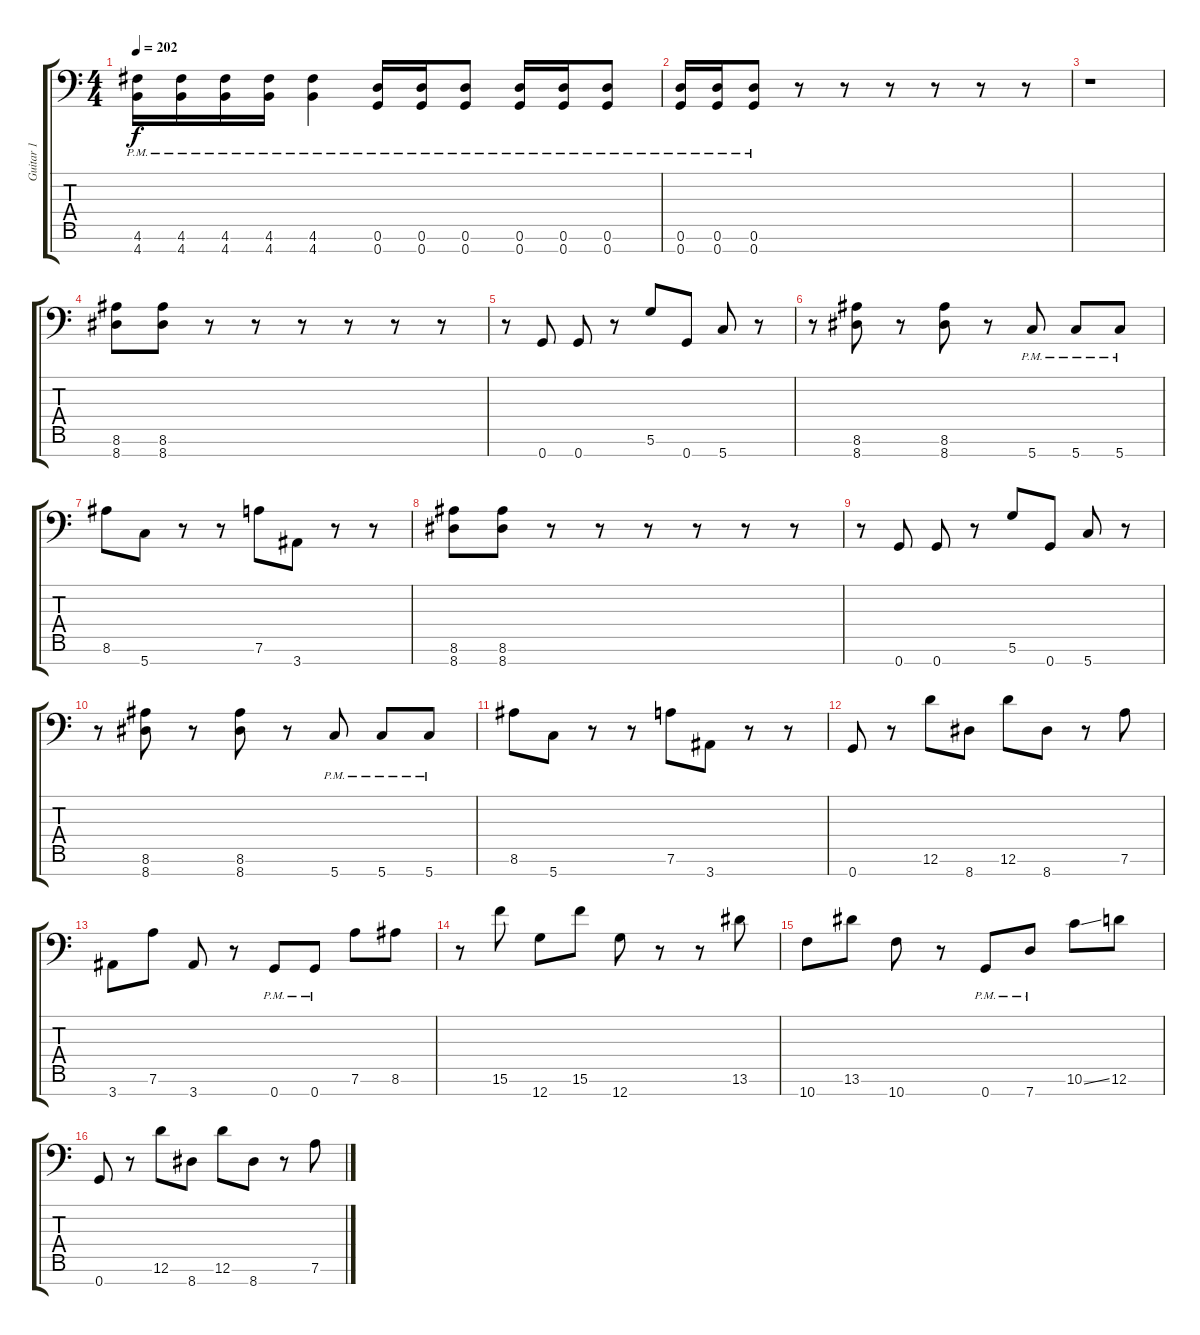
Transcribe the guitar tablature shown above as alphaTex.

\track ("Guitar 1" "Guitar 1") {instrument distortionguitar}
\staff {score tabs}
\tuning (D4 A3 F3 C3 G2 D2 G1) {hide}
\ts (4 4)
\tempo 202
\clef f4
\ks c
(4.6{pm} 4.7{pm}).16{dy f} (4.6{pm} 4.7{pm}).16 (4.6{pm} 4.7{pm}).16 (4.6{pm} 4.7{pm}).16 (4.6{pm} 4.7{pm}).4 (0.6{pm} 0.7{pm}).16 (0.6{pm} 0.7{pm}).16 (0.6{pm} 0.7{pm}).8 (0.6{pm} 0.7{pm}).16 (0.6{pm} 0.7{pm}).16 (0.6{pm} 0.7{pm}).8 |
(0.6{pm} 0.7{pm}).16 (0.6{pm} 0.7{pm}).16 (0.6{pm} 0.7{pm}).8 r.8 r.8 r.8 r.8 r.8 r.8 |
r.1 |
(8.6 8.7).8 (8.6 8.7).8 r.8 r.8 r.8 r.8 r.8 r.8 |
r.8 0.7.8 0.7.8 r.8 5.6.8 0.7.8 5.7.8 r.8 |
r.8 (8.6 8.7).8 r.8 (8.6 8.7).8 r.8 5.7{pm}.8 5.7{pm}.8 5.7{pm}.8 |
8.6.8 5.7.8 r.8 r.8 7.6.8 3.7.8 r.8 r.8 |
(8.6 8.7).8 (8.6 8.7).8 r.8 r.8 r.8 r.8 r.8 r.8 |
r.8 0.7.8 0.7.8 r.8 5.6.8 0.7.8 5.7.8 r.8 |
r.8 (8.6 8.7).8 r.8 (8.6 8.7).8 r.8 5.7{pm}.8 5.7{pm}.8 5.7{pm}.8 |
8.6.8 5.7.8 r.8 r.8 7.6.8 3.7.8 r.8 r.8 |
0.7.8 r.8 12.6.8 8.7.8 12.6.8 8.7.8 r.8 7.6.8 |
3.7.8 7.6.8 3.7.8 r.8 0.7{pm}.8 0.7{pm}.8 7.6.8 8.6.8 |
r.8 15.6.8 12.7.8 15.6.8 12.7.8 r.8 r.8 13.6.8 |
10.7.8 13.6.8 10.7.8 r.8 0.7{pm}.8 7.7{pm}.8 10.6{ss}.8 12.6.8 |
0.7.8 r.8 12.6.8 8.7.8 12.6.8 8.7.8 r.8 7.6.8
